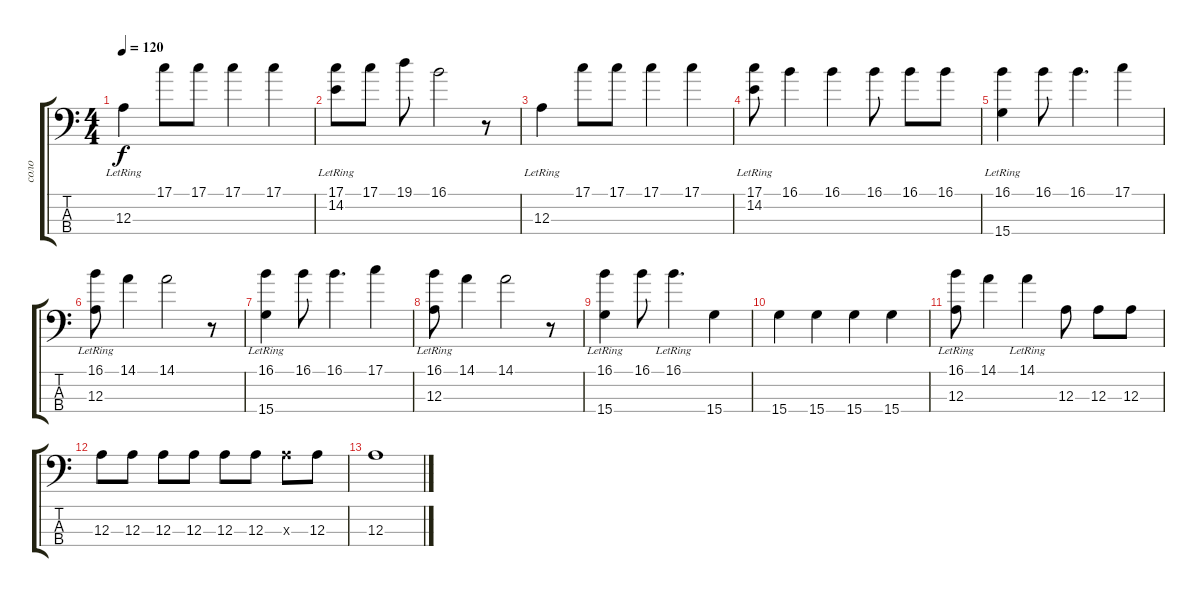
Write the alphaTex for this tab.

\track ("соло" "соло") {instrument acousticguitarsteel}
\staff {score tabs}
\tuning (G2 D2 A1 E1) {hide}
\ts (4 4)
\tempo 120
\clef f4
\ks c
12.3{lr}.4{dy f} 17.1.8 17.1.8 17.1.4 17.1.4 |
(17.1 14.2{lr}).8 17.1.8 19.1.8 16.1.2 r.8 |
12.3{lr}.4 17.1.8 17.1.8 17.1.4 17.1.4 |
(17.1 14.2{lr}).8 16.1.4 16.1.4 16.1.8 16.1.8 16.1.8 |
(16.1 15.4{lr}).4 16.1.8 16.1.4{d} 17.1.4 |
(16.1 12.3{lr}).8 14.1.4 14.1.2 r.8 |
(16.1 15.4{lr}).4 16.1.8 16.1.4{d} 17.1.4 |
(16.1 12.3{lr}).8 14.1.4 14.1.2 r.8 |
(16.1 15.4{lr}).4 16.1.8 16.1{lr}.4{d} 15.4.4 |
15.4.4 15.4.4 15.4.4 15.4.4 |
(16.1 12.3{lr}).8 14.1.4 14.1{lr}.4 12.3.8 12.3.8 12.3.8 |
12.3.8 12.3.8 12.3.8 12.3.8 12.3.8 12.3.8 12.3{x}.8 12.3.8 |
12.3.1
